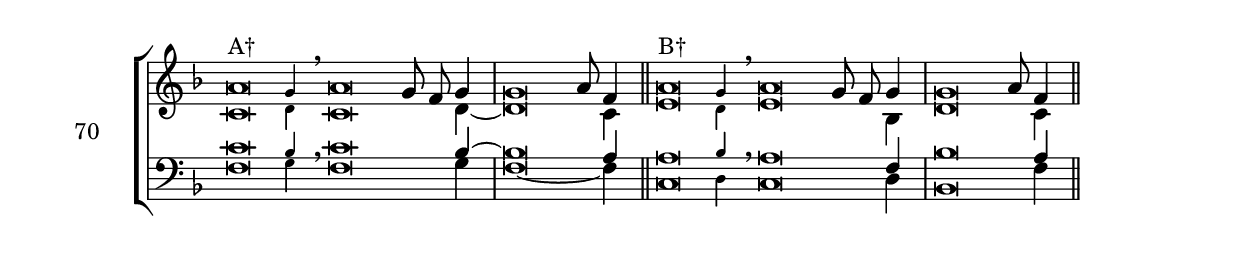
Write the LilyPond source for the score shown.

\version "2.18.2"
\version "2.18.2"

divisioMinima = {
    \bar ""
    \once \override BreathingSign.stencil = #ly:breathing-sign::divisio-minima
    \once \override BreathingSign.Y-offset = #0
    \breathe
}

dm = {
    \bar ""
    \once \override BreathingSign.stencil = #ly:breathing-sign::divisio-maior
    \once \override BreathingSign.Y-offset = #0
    \breathe
}
divisioMaxima = {
    \bar ""
    \once \override BreathingSign.stencil = #ly:breathing-sign::divisio-maxima
    \once \override BreathingSign.Y-offset = #0
    \breathe
}

fi = { \bar "||" }
ll = { \once \override LyricText.self-alignment-X = #LEFT }
sm = { \set melismaBusyProperties = #'() }
usm = { \unset melismaBusyProperties }

global = {
    \key f \major
    \cadenzaOn
    \set tieWaitForNote = ##t
    \autoBeamOff
    %\hide Staff.Stem
}

sopranoOneFlex = { \afterGrace a'\breve^"A†" g'4 \breathe a'\breve g'8 f' g'4 \bar "|" g'\breve a'8 f'4  \bar "||" }
sopranoOne = { a'\breve^"A" g'8 f' g'4 \bar "|" g'\breve a'8 f'4  \bar "||" }
sopranoTwoFlex = { \afterGrace a'\breve^"B†" g'4 \breathe a'\breve g'8 f' g'4 \bar "|" g'\breve a'8 f'4  \bar "||" }
sopranoTwo = { a'\breve^"B" g'8 f' g'4 \bar "|" g'\breve a'8 f'4  \bar "||" }

altoOneFlex = { \afterGrace c'\breve d'4 c'\breve s4 d'4~ d'\breve s8 c'4  }
altoOne = { c'\breve s4 d'4~ d'\breve s8 c'4 }
altoTwoFlex = { \afterGrace e'\breve d'4 e'\breve s4 bes4 d'\breve s8 c'4 }
altoTwo = { e'\breve s4 bes4 d'\breve s8 c'4  }

tenorOneFlex = { \afterGrace c'\breve bes4 \breathe c'\breve s4 bes4~ \bar "|" bes\breve s8 a4 \bar "||" }
tenorOne = { c'\breve s4 bes4~ \bar "|" bes\breve s8 a4 \bar "||" }
tenorTwoFlex = { \afterGrace a\breve bes4 \breathe a\breve s4 f4 \bar "|" bes\breve s8 a4 \bar "||" }
tenorTwo = { a\breve s4 f4 \bar "|" bes\breve s8 a4 \bar "||" }

bassOneFlex = { \afterGrace f\breve g4 f\breve s4 g4 f\breve~ s8 f4 }
bassOne = { f\breve s4 g4 f\breve~ s8 f4 }
bassTwoFlex = { \afterGrace c\breve d4 c\breve s4 d4 bes,\breve s8 f4 }
bassTwo = { c\breve s4 d4 bes,\breve s8 f4 }




sopMusic = {
    \global
    \voiceOne
    \sopranoOneFlex
    \sopranoTwoFlex
}
altoMusic = {
    \global
    \voiceTwo
    \altoOneFlex
    \altoTwoFlex
}
tenorMusic = {
    \global
    \voiceOne
    \tenorOneFlex
    \tenorTwoFlex
}
bassMusic = {
    \global
    \voiceTwo
    \bassOneFlex
    \bassTwoFlex
}

\score {

    \header {
        %piece = \markup { \fontsize #2 \bold "LBI_3a" }
    }
    <<
        \transpose e e {



            \new ChoirStaff \with { instrumentName = #"70" } % LBI_5E
            <<
                \new Staff ="up"
                <<
                    \clef treble
                    \accidentalStyle forget
                    \new Voice = "Soprano" \sopMusic
                    \new Voice = "Alto" \altoMusic
                >>
                \new Staff ="down"
                <<
                    \clef bass
                    \accidentalStyle forget
                    \new Voice = "Tenor" \tenorMusic
                    \new Voice = "Bass" \bassMusic
                >>
            >>
        }
    >>

    \layout 
    { 
        ragged-last = ##t
        \context 
        { 
            \Staff 
            \remove Time_signature_engraver 
        } 

    } 

}
